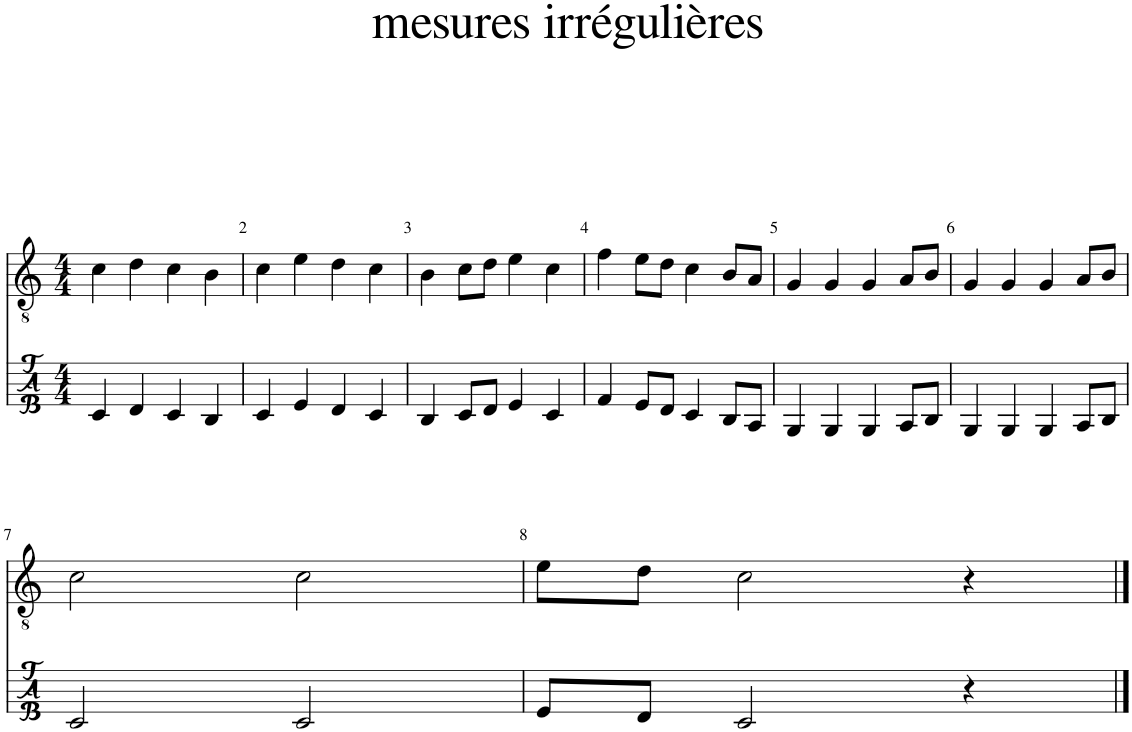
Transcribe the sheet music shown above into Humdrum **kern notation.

**kern	**kern
*part1	*part1
*staff2	*staff1
*I"Classical Guitar	*
*	*clefGv2
*k[]	*k[]
*M4/4	*M4/4
=1	=1
4c/	4c\
4d/	4d\
4c/	4c\
4B/	4B\
=2	=2
4c/	4c\
4e/	4e\
4d/	4d\
4c/	4c\
=3	=3
4B/	4B\
8c/L	8c\L
8d/J	8d\J
4e/	4e\
4c/	4c\
=4	=4
4f/	4f\
8e/L	8e\L
8d/J	8d\J
4c/	4c\
8B/L	8B/L
8A/J	8A/J
=5	=5
4G/	4G/
4G/	4G/
4G/	4G/
8A/L	8A/L
8B/J	8B/J
=6	=6
4G/	4G/
4G/	4G/
4G/	4G/
8A/L	8A/L
8B/J	8B/J
!!LO:LB:g=z
=7	=7
2c/	2c\
2c/	2c\
=8	=8
8e/L	8e\L
8d/J	8d\J
2c/	2c\
4r	4r
==	==
*-	*-
